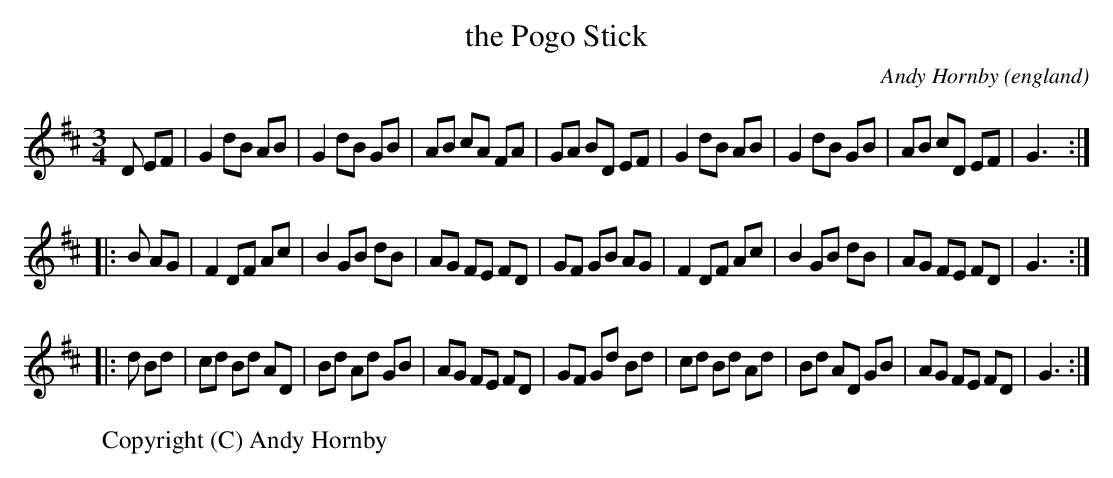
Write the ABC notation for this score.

X:1
T:the Pogo Stick
O:england
M:3/4
C:Andy Hornby
K:D
D EF|\
G2 dB AB|G2 dB GB|AB cA FA|GA BD EF|\
G2 dB AB|G2 dB GB|AB cD EF| G3 :|
|: B AG |\
F2 DF Ac|B2 GB dB|AG FE FD|GF GB AG|\
F2 DF Ac|B2 GB dB|AG FE FD|G3 :|
|: d Bd|\
cd Bd AD|Bd Ad GB|AG FE FD|GF Gd Bd|\
cd Bd Ad|Bd AD GB|AG FE FD|G3:|
W:Copyright (C) Andy Hornby
